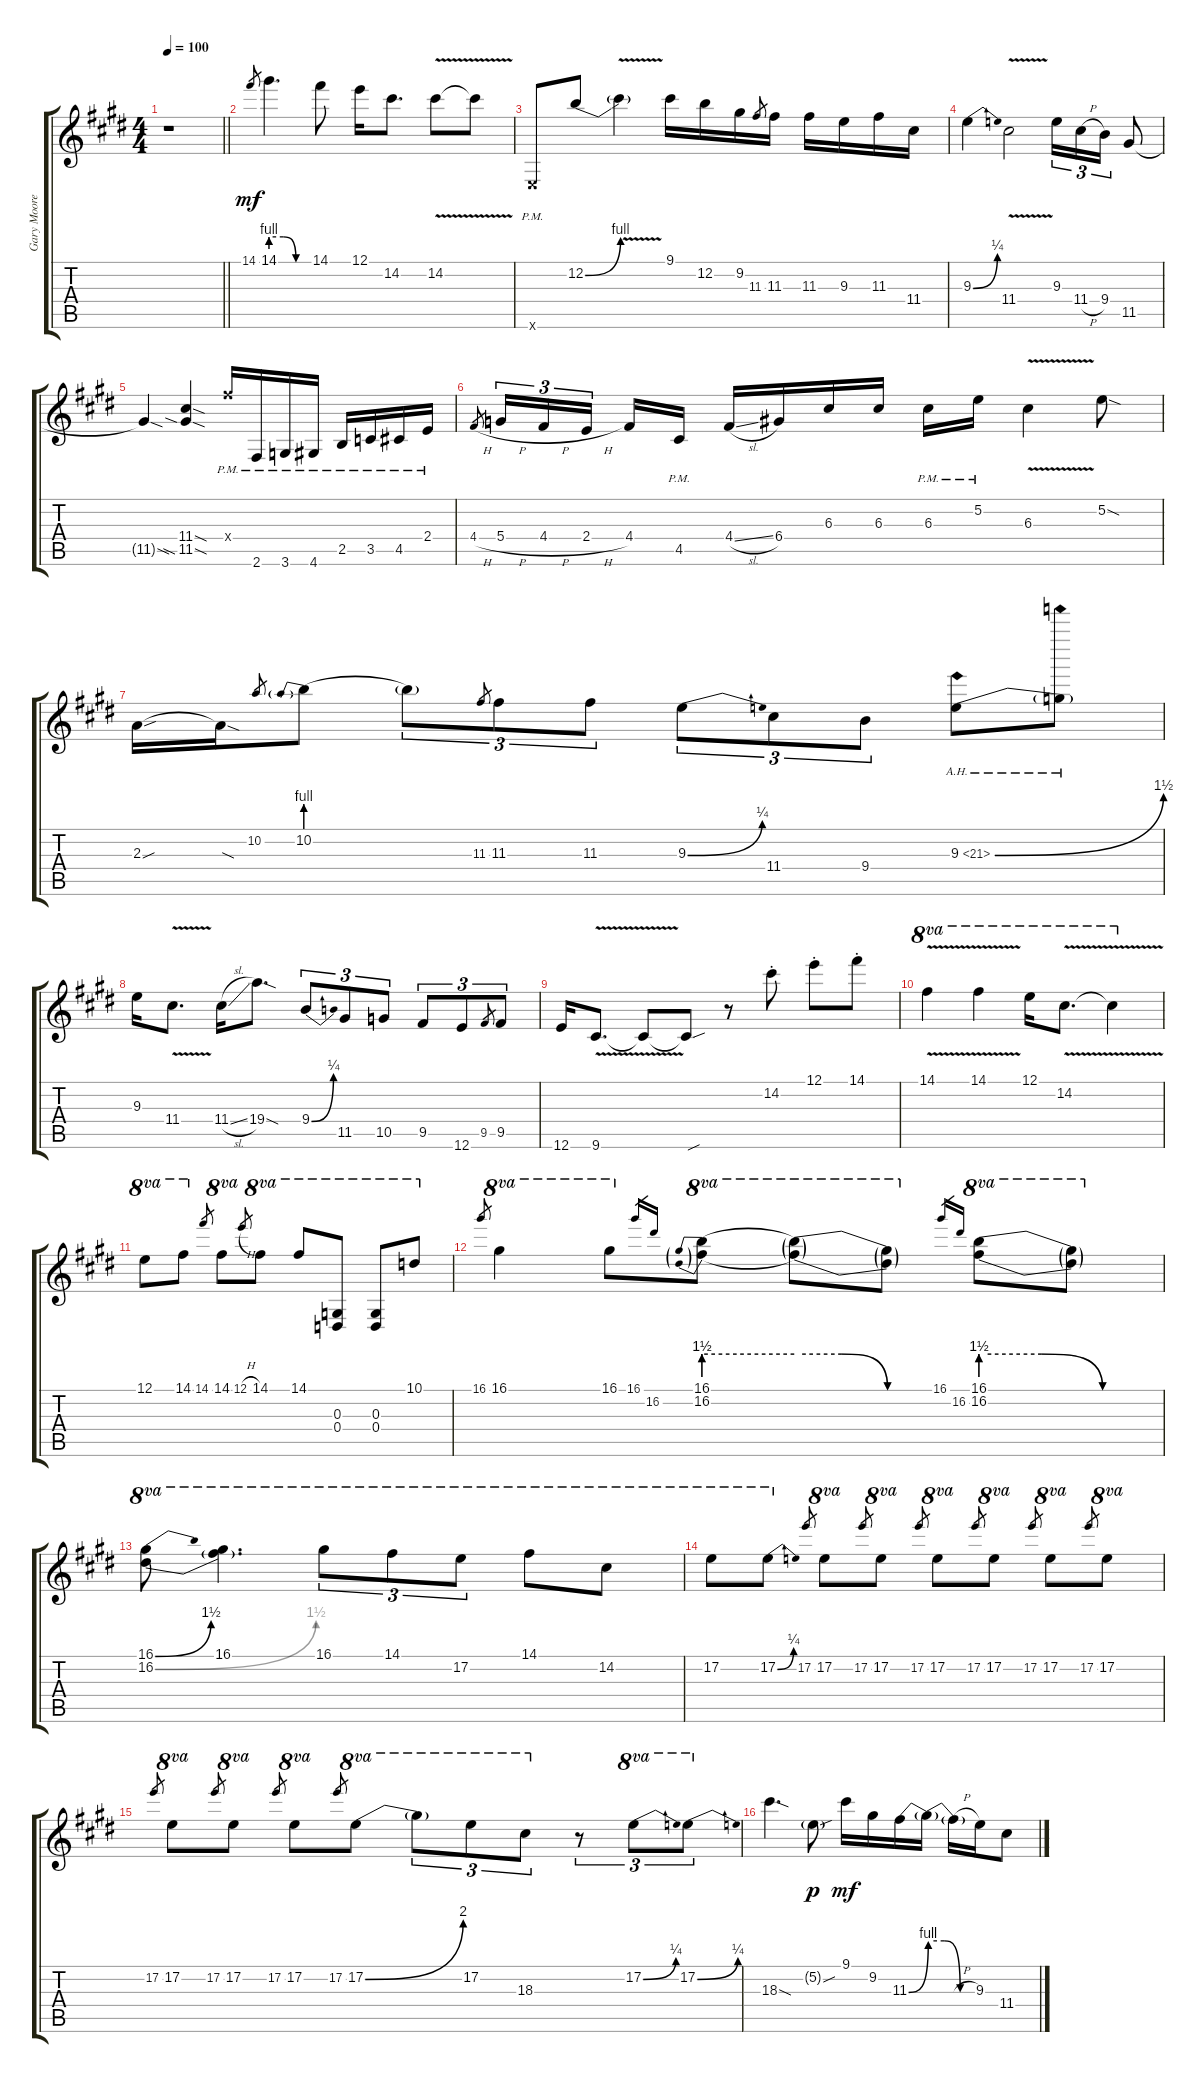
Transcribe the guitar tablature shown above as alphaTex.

\track ("Gary Moore - Lead  w/dist" "Gary Moore") {instrument distortionguitar}
\staff {score tabs}
\tuning (E4 B3 G3 D3 A2 E2) {hide}
\ts (4 4)
\tempo 100
\clef g2
\barLineRight lightlight
\ks e
r.1{dy mf} |
14.1.8{gr} 14.1{be (custom 0 4 20 4 40 0 60 0)}.4{d} 14.1.8 12.1.16 14.2.8{d} 14.2{v}.8 14.2{v t}.8 |
0.6{pm x}.8 12.2{be (bend 0 0 60 4)}.8 12.2{v t}.4 9.1.16 12.2.16 9.2.16 11.3.8{gr} 11.3.16 11.3.16 9.3.16 11.3.16 11.4.16 |
9.3{be (bend 0 0 60 1)}.4 11.4{v}.2 9.3.16{tu (3 2)} 11.4{h}.16{tu (3 2)} 9.4.16{tu (3 2)} 11.5.8 |
11.5{sod t}.4 (11.4{sod} 11.5{sia sod}).4 16.4{pm x}.16 2.6{pm}.16 3.6{pm}.16 4.6{pm}.16 2.5{pm}.16 3.5{pm}.16 4.5{pm}.16 2.4{pm}.16 |
4.4{h}.8{gr} 5.4{h}.16{tu (3 2)} 4.4{h}.16{tu (3 2)} 2.4{h}.16{tu (3 2) beam splitsecondary} 4.4.16 4.5{pm}.16 4.4{sl}.16 6.4.16 6.3.16 6.3.16 6.3{pm}.16 5.2{pm}.16 6.3{v}.4 5.2{sod}.8 |
2.3{sou}.16 2.3{sod t}.16 10.2.8{gr} 10.2{be (prebend 0 4 60 4)}.8 10.2{t}.8{tu (3 2)} 11.3.8{gr} 11.3.8{tu (3 2)} 11.3.8{tu (3 2)} 9.3{be (bend 0 0 60 1)}.8{tu (3 2)} 11.4.8{tu (3 2)} 9.4.8{tu (3 2)} 9.3{be (bend 0 0 60 6) ah 12}.8 9.3{ah 15 t}.8 |
9.3.16 11.4{v}.8{d} 11.4{sl}.16 19.4{sod}.8{d} 9.4{be (bend 0 0 60 1)}.8{tu (3 2)} 11.5.8{tu (3 2)} 10.5.8{tu (3 2)} 9.5.8{tu (3 2)} 12.6.8{tu (3 2)} 9.5.8{gr} 9.5.8{tu (3 2)} |
12.6.16 9.6{v}.8{d} 9.6{t}.8 9.6{sou t}.8 r.8 14.2{st}.8 12.1{st}.8 14.1{st}.8 |
14.1{v}.4{ot 8va} 14.1{v}.4{ot 8va} 12.1.16{ot 8va} 14.2{v}.8{d ot 8va} 14.2{t}.4{ot 8va} |
12.1.8{ot 8va} 14.1.8{ot 8va} 14.1.8{gr} 14.1.8{ot 8va} 12.1{h}.8{gr} 14.1.8{ot 8va} 14.1.8{ot 8va} (0.3 0.4).8{ot 8va} (0.3 0.4).8{ot 8va} 10.1.8{ot 8va} |
16.1.8{gr} 16.1.4{ot 8va} 16.1.8{ot 8va} 16.1.16{gr} 16.2.16{gr} (16.1{be (prebend 0 6 60 6)} 16.2{be (prebend 0 6 60 6)}).8{ot 8va} (16.1{be (custom 0 6 20 6 40 0 60 0) t} 16.2{be (custom 0 6 20 6 40 0 60 0) t}).8{ot 8va} (16.1{t} 16.2{t}).8{ot 8va} 16.1.16{gr} 16.2.16{gr} (16.1{be (custom 0 6 20 6 40 0 60 0)} 16.2{be (custom 0 6 20 6 40 0 60 0)}).8{ot 8va} (16.1{t} 16.2{t}).8{ot 8va} |
(16.1{be (bend 0 0 60 6)} 16.2{be (bend 0 0 60 6)}).8{ot 8va} (16.1 16.2{t}).4{d ot 8va} 16.1.8{tu (3 2) ot 8va} 14.1.8{tu (3 2) ot 8va} 17.2.8{tu (3 2) ot 8va} 14.1.8{ot 8va} 14.2.8{ot 8va} |
17.2.8{ot 8va} 17.2{be (bend 0 0 60 1)}.8{ot 8va} 17.2.8{gr} 17.2.8{ot 8va} 17.2.8{gr} 17.2.8{ot 8va} 17.2.8{gr} 17.2.8{ot 8va} 17.2.8{gr} 17.2.8{ot 8va} 17.2.8{gr} 17.2.8{ot 8va} 17.2.8{gr} 17.2.8{ot 8va} |
17.2.8{gr} 17.2.8{ot 8va} 17.2.8{gr} 17.2.8{ot 8va} 17.2.8{gr} 17.2.8{ot 8va} 17.2.8{gr} 17.2{be (bend 0 0 60 8)}.8{ot 8va} 17.2{t}.8{tu (3 2) ot 8va} 17.2.8{tu (3 2) ot 8va} 18.3.8{tu (3 2) ot 8va} r.8{tu (3 2)} 17.2{be (bend 0 0 60 1)}.8{tu (3 2) ot 8va} 17.2{be (bend 0 0 60 1)}.8{tu (3 2) ot 8va} |
18.3{sod}.4{d} 5.2{sou g}.8{dy p} 9.1.16{dy mf} 9.2.16 11.3{be (bend 0 0 60 4)}.16 11.3{be (custom 0 4 20 4 40 0 60 0) t}.16 11.3{h t}.16 9.3.16 11.4.8
